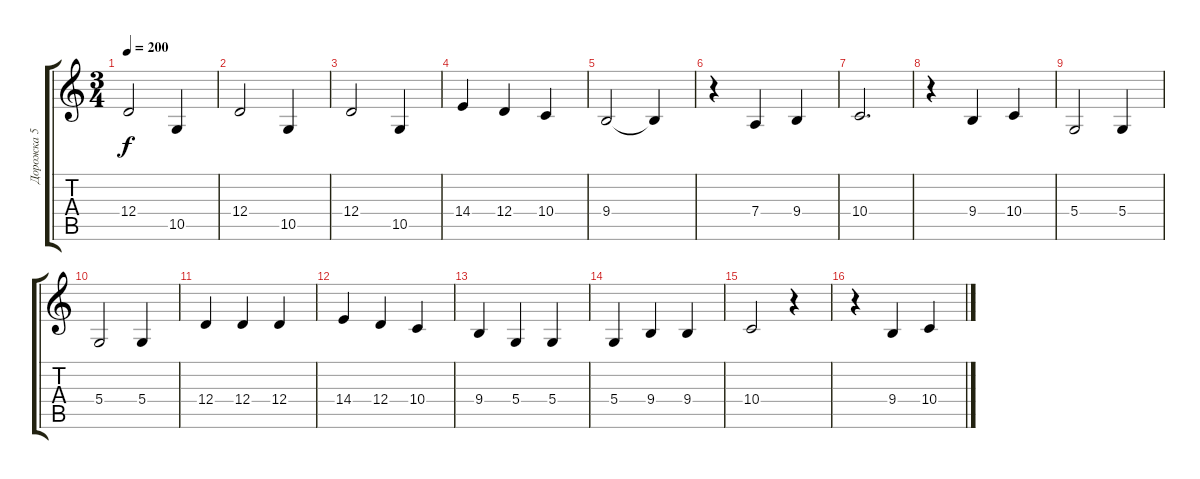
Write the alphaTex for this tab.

\track ("Дорожка 5" "Дорожка 5") {instrument tuba}
\staff {score tabs}
\tuning (E4 B3 G3 D3 A2 E2) {hide}
\ts (3 4)
\tempo 200
\clef g2
\ks c
12.4.2{dy f} 10.5.4 |
12.4.2 10.5.4 |
12.4.2 10.5.4 |
14.4.4 12.4.4 10.4.4 |
9.4.2 9.4{t}.4 |
r.4 7.4.4 9.4.4 |
10.4.2{d} |
r.4 9.4.4 10.4.4 |
5.4.2 5.4.4 |
5.4.2 5.4.4 |
12.4.4 12.4.4 12.4.4 |
14.4.4 12.4.4 10.4.4 |
9.4.4 5.4.4 5.4.4 |
5.4.4 9.4.4 9.4.4 |
10.4.2 r.4 |
r.4 9.4.4 10.4.4
